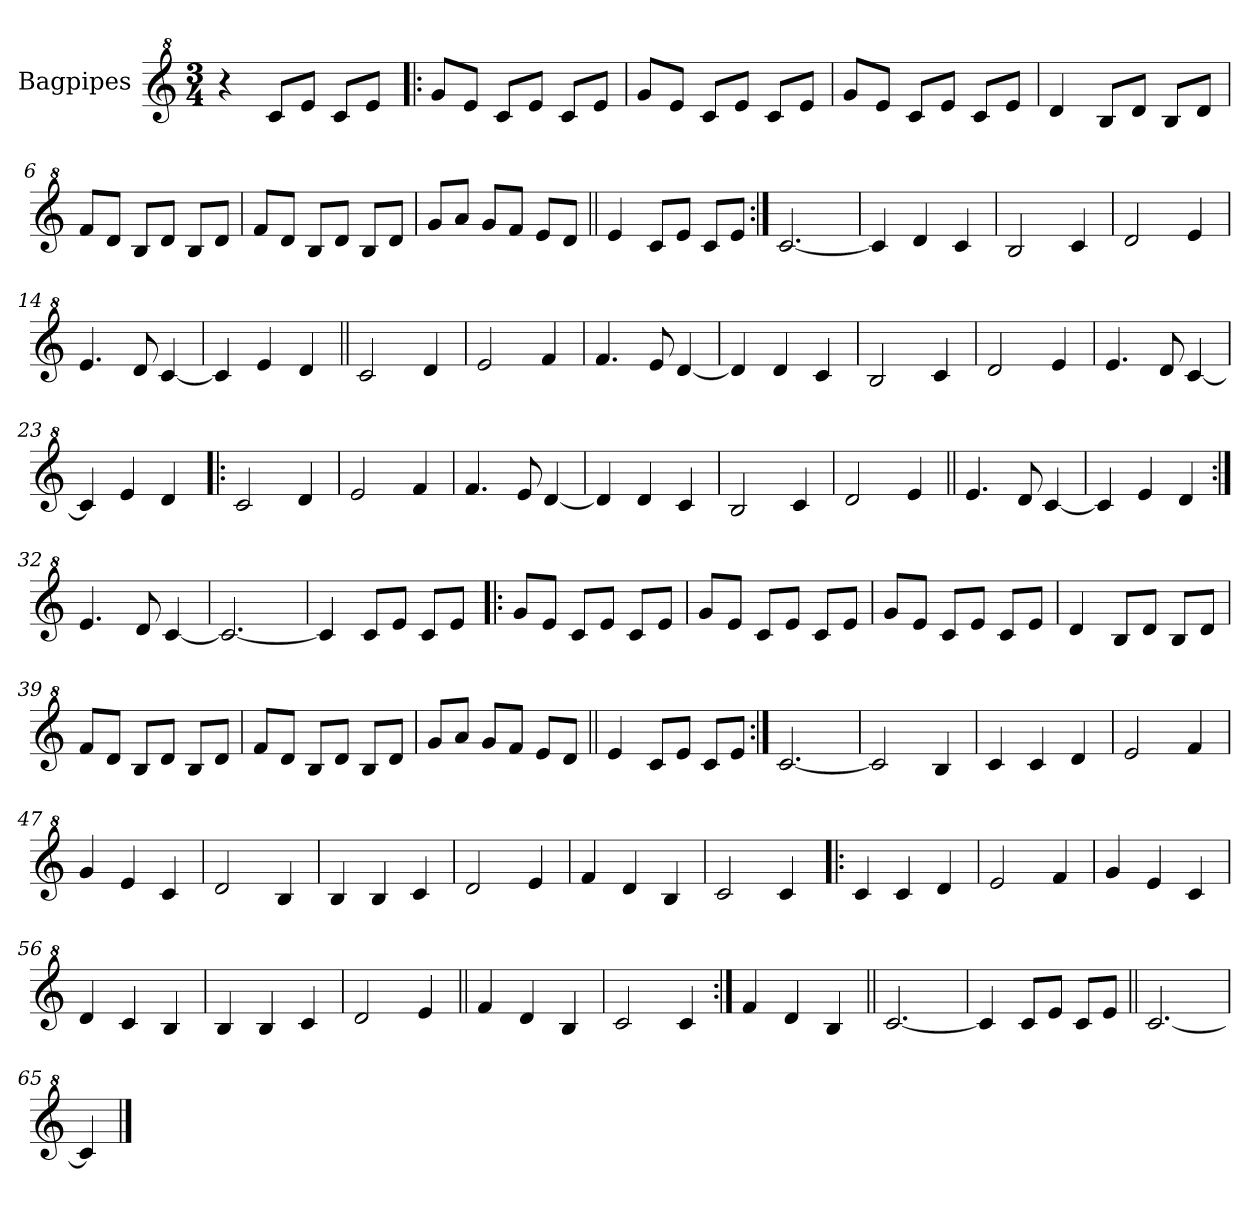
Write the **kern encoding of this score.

**kern
*part1
*staff1
*I"Bagpipes
*I'Bag
*clefG^2
*k[]
*M3/4
*MM200
=1
4r
8cc/L
8ee/J
8cc/L
8ee/J
=2!|:
8gg/L
8ee/J
8cc/L
8ee/J
8cc/L
8ee/J
=3
8gg/L
8ee/J
8cc/L
8ee/J
8cc/L
8ee/J
=4
8gg/L
8ee/J
8cc/L
8ee/J
8cc/L
8ee/J
=5
4dd/
8b/L
8dd/J
8b/L
8dd/J
=6
8ff/L
8dd/J
8b/L
8dd/J
8b/L
8dd/J
=7
8ff/L
8dd/J
8b/L
8dd/J
8b/L
8dd/J
!!LO:LB:g=z
=8
8gg/L
8aa/J
8gg/L
8ff/J
8ee/L
8dd/J
=9||
4ee/
8cc/L
8ee/J
8cc/L
8ee/J
=10:|!
[2.cc/
=11
4cc/]
4dd/
4cc/
=12
2b/
4cc/
=13
2dd/
4ee/
=14
4.ee/
8dd/
[4cc/
=15
4cc/]
4ee/
4dd/
=16||
2cc/
4dd/
=17
2ee/
4ff/
=18
4.ff/
8ee/
[4dd/
!!LO:LB:g=z
=19
4dd/]
4dd/
4cc/
=20
2b/
4cc/
=21
2dd/
4ee/
=22
4.ee/
8dd/
[4cc/
=23
4cc/]
4ee/
4dd/
=24!|:
2cc/
4dd/
=25
2ee/
4ff/
=26
4.ff/
8ee/
[4dd/
=27
4dd/]
4dd/
4cc/
=28
2b/
4cc/
=29
2dd/
4ee/
=30||
4.ee/
8dd/
[4cc/
!!LO:LB:g=z
=31
4cc/]
4ee/
4dd/
=32:|!
4.ee/
8dd/
[4cc/
=33
2.cc/_
=34
4cc/]
8cc/L
8ee/J
8cc/L
8ee/J
=35!|:
8gg/L
8ee/J
8cc/L
8ee/J
8cc/L
8ee/J
=36
8gg/L
8ee/J
8cc/L
8ee/J
8cc/L
8ee/J
=37
8gg/L
8ee/J
8cc/L
8ee/J
8cc/L
8ee/J
=38
4dd/
8b/L
8dd/J
8b/L
8dd/J
!!LO:LB:g=z
=39
8ff/L
8dd/J
8b/L
8dd/J
8b/L
8dd/J
=40
8ff/L
8dd/J
8b/L
8dd/J
8b/L
8dd/J
=41
8gg/L
8aa/J
8gg/L
8ff/J
8ee/L
8dd/J
=42||
4ee/
8cc/L
8ee/J
8cc/L
8ee/J
=43:|!
[2.cc/
=44
2cc/]
4b/
=45
4cc/
4cc/
4dd/
=46
2ee/
4ff/
=47
4gg/
4ee/
4cc/
=48
2dd/
4b/
!!LO:LB:g=z
=49
4b/
4b/
4cc/
=50
2dd/
4ee/
=51
4ff/
4dd/
4b/
=52
2cc/
4cc/
=53!|:
4cc/
4cc/
4dd/
=54
2ee/
4ff/
=55
4gg/
4ee/
4cc/
=56
4dd/
4cc/
4b/
=57
4b/
4b/
4cc/
=58
2dd/
4ee/
=59||
4ff/
4dd/
4b/
=60
2cc/
4cc/
!!LO:LB:g=z
=61:|!
4ff/
4dd/
4b/
=62||
[2.cc/
=63
4cc/]
8cc/L
8ee/J
8cc/L
8ee/J
=64||
[2.cc/
=65
4cc/]
==
*-
